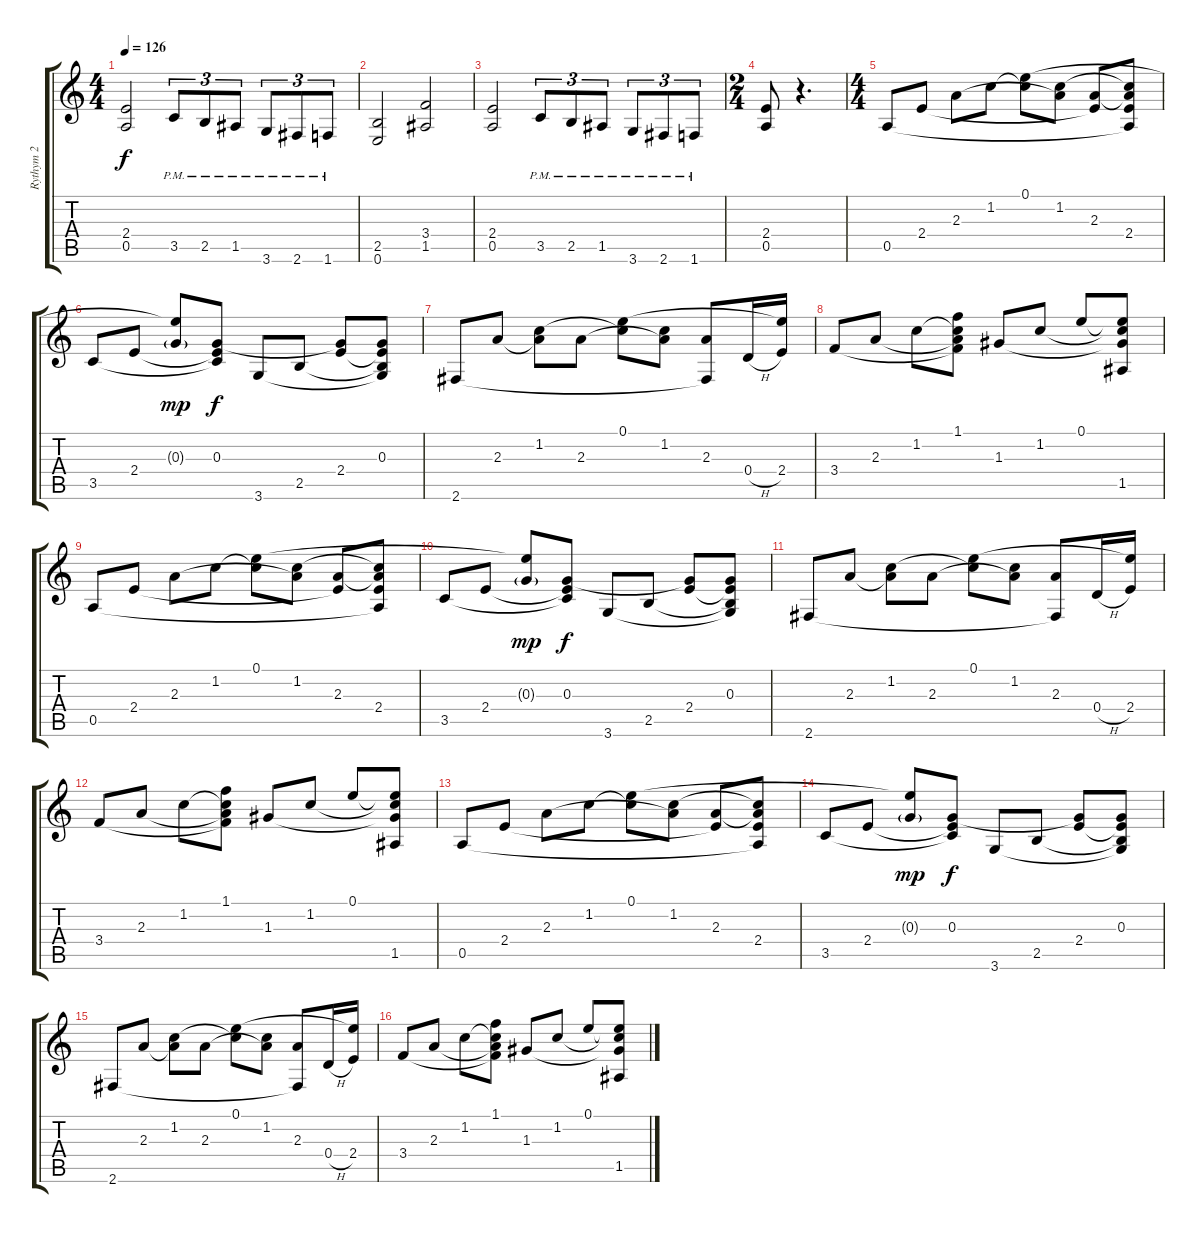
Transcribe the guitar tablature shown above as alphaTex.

\track ("Rythym 2" "Rythym 2") {instrument electricguitarclean}
\staff {score tabs}
\tuning (E4 B3 G3 D3 A2 E2) {hide}
\ts (4 4)
\tempo 126
\clef g2
\ks c
(2.4 0.5).2{dy f} 3.5{pm}.8{tu (3 2)} 2.5{pm}.8{tu (3 2)} 1.5{pm}.8{tu (3 2)} 3.6{pm}.8{tu (3 2)} 2.6{pm}.8{tu (3 2)} 1.6{pm}.8{tu (3 2)} |
(2.5 0.6).2 (3.4 1.5).2 |
(2.4 0.5).2 3.5{pm}.8{tu (3 2)} 2.5{pm}.8{tu (3 2)} 1.5{pm}.8{tu (3 2)} 3.6{pm}.8{tu (3 2)} 2.6{pm}.8{tu (3 2)} 1.6{pm}.8{tu (3 2)} |
\ts (2 4)
(2.4 0.5).8 r.4{d} |
\ts (4 4)
0.5.8{volume 4 instrument electricguitarclean} 2.4.8 2.3.8 1.2.8 (0.1 1.2{t}).8 (1.2 2.3{t}).8 (2.3 2.4{t}).8 (1.2{t} 2.3{t} 2.4 0.5{t}).8 |
3.5.8 2.4.8 (0.1{t} 0.3{g}).8{dy mp} (0.3 2.4{t} 3.5{t}).8{dy f} 3.6.8 2.5.8 (0.3{t} 2.4).8 (0.3 2.4{t} 2.5{t} 3.6{t}).8 |
2.6.8 2.3.8 (1.2 2.3{t}).8 2.3.8 (0.1 1.2{t}).8 (1.2 2.3{t}).8 (2.3 2.6{t}).8 0.4{h}.16 (0.1{t} 2.4).16 |
3.4.8 2.3.8 1.2.8 (1.1 1.2{t} 2.3{t} 3.4{t}).8 1.3.8 1.2.8 0.1.8 (0.1{t} 1.2{t} 1.3{t} 1.5).8 |
0.5.8 2.4.8 2.3.8 1.2.8 (0.1 1.2{t}).8 (1.2 2.3{t}).8 (2.3 2.4{t}).8 (1.2{t} 2.3{t} 2.4 0.5{t}).8 |
3.5.8 2.4.8 (0.1{t} 0.3{g}).8{dy mp} (0.3 2.4{t} 3.5{t}).8{dy f} 3.6.8 2.5.8 (0.3{t} 2.4).8 (0.3 2.4{t} 2.5{t} 3.6{t}).8 |
2.6.8 2.3.8 (1.2 2.3{t}).8 2.3.8 (0.1 1.2{t}).8 (1.2 2.3{t}).8 (2.3 2.6{t}).8 0.4{h}.16 (0.1{t} 2.4).16 |
3.4.8 2.3.8 1.2.8 (1.1 1.2{t} 2.3{t} 3.4{t}).8 1.3.8 1.2.8 0.1.8 (0.1{t} 1.2{t} 1.3{t} 1.5).8 |
0.5.8 2.4.8 2.3.8 1.2.8 (0.1 1.2{t}).8 (1.2 2.3{t}).8 (2.3 2.4{t}).8 (1.2{t} 2.3{t} 2.4 0.5{t}).8 |
3.5.8 2.4.8 (0.1{t} 0.3{g}).8{dy mp} (0.3 2.4{t} 3.5{t}).8{dy f} 3.6.8 2.5.8 (0.3{t} 2.4).8 (0.3 2.4{t} 2.5{t} 3.6{t}).8 |
2.6.8 2.3.8 (1.2 2.3{t}).8 2.3.8 (0.1 1.2{t}).8 (1.2 2.3{t}).8 (2.3 2.6{t}).8 0.4{h}.16 (0.1{t} 2.4).16 |
3.4.8 2.3.8 1.2.8 (1.1 1.2{t} 2.3{t} 3.4{t}).8 1.3.8 1.2.8 0.1.8 (0.1{t} 1.2{t} 1.3{t} 1.5).8
